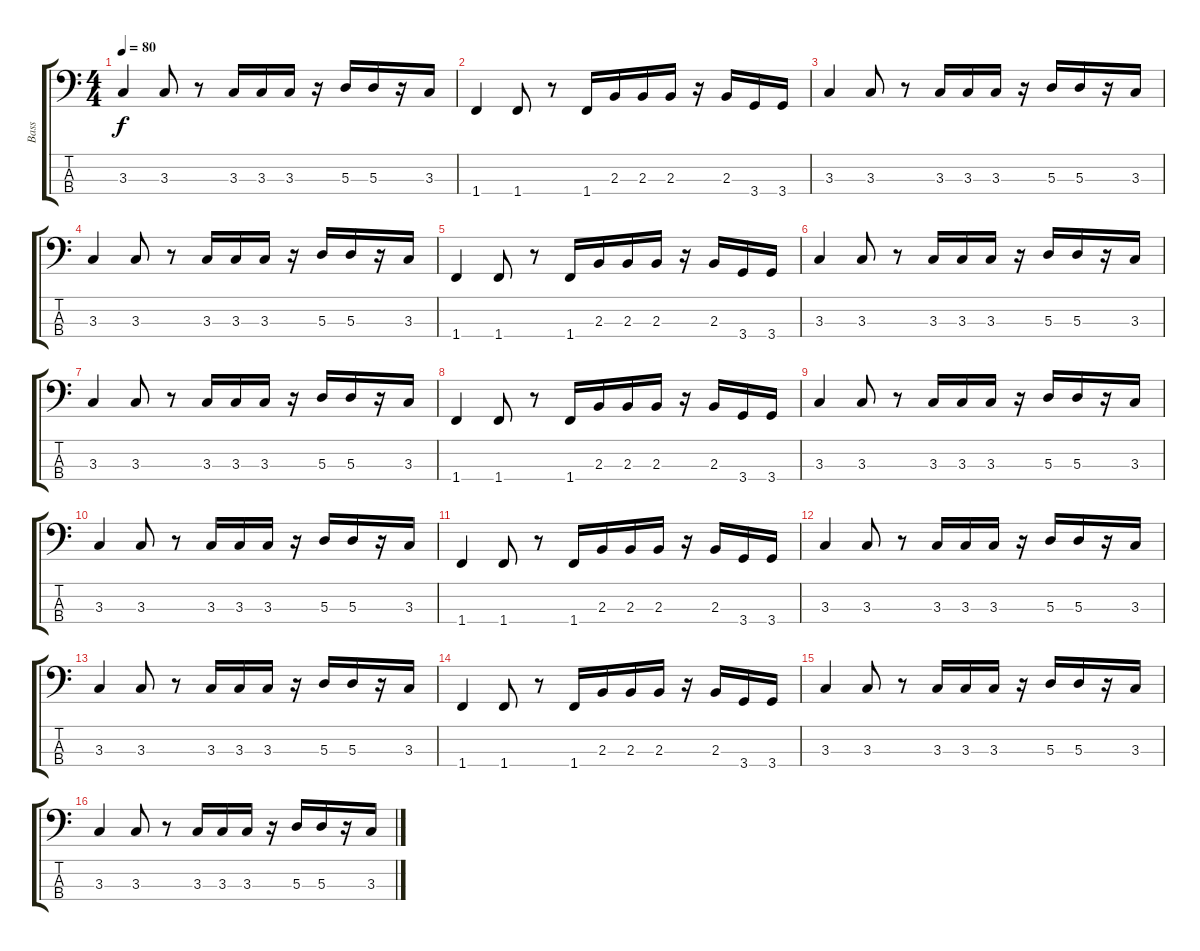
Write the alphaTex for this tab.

\track ("Bass" "Bass") {instrument electricbassfinger}
\staff {score tabs}
\tuning (G2 D2 A1 E1) {hide}
\ts (4 4)
\tempo 80
\clef f4
\ks c
3.3.4{dy f} 3.3.8 r.8 3.3.16 3.3.16 3.3.16 r.16 5.3.16 5.3.16 r.16 3.3.16 |
1.4.4 1.4.8 r.8 1.4.16 2.3.16 2.3.16 2.3.16 r.16 2.3.16 3.4.16 3.4.16 |
3.3.4 3.3.8 r.8 3.3.16 3.3.16 3.3.16 r.16 5.3.16 5.3.16 r.16 3.3.16 |
3.3.4 3.3.8 r.8 3.3.16 3.3.16 3.3.16 r.16 5.3.16 5.3.16 r.16 3.3.16 |
1.4.4 1.4.8 r.8 1.4.16 2.3.16 2.3.16 2.3.16 r.16 2.3.16 3.4.16 3.4.16 |
3.3.4 3.3.8 r.8 3.3.16 3.3.16 3.3.16 r.16 5.3.16 5.3.16 r.16 3.3.16 |
3.3.4 3.3.8 r.8 3.3.16 3.3.16 3.3.16 r.16 5.3.16 5.3.16 r.16 3.3.16 |
1.4.4 1.4.8 r.8 1.4.16 2.3.16 2.3.16 2.3.16 r.16 2.3.16 3.4.16 3.4.16 |
3.3.4 3.3.8 r.8 3.3.16 3.3.16 3.3.16 r.16 5.3.16 5.3.16 r.16 3.3.16 |
3.3.4 3.3.8 r.8 3.3.16 3.3.16 3.3.16 r.16 5.3.16 5.3.16 r.16 3.3.16 |
1.4.4 1.4.8 r.8 1.4.16 2.3.16 2.3.16 2.3.16 r.16 2.3.16 3.4.16 3.4.16 |
3.3.4 3.3.8 r.8 3.3.16 3.3.16 3.3.16 r.16 5.3.16 5.3.16 r.16 3.3.16 |
3.3.4 3.3.8 r.8 3.3.16 3.3.16 3.3.16 r.16 5.3.16 5.3.16 r.16 3.3.16 |
1.4.4 1.4.8 r.8 1.4.16 2.3.16 2.3.16 2.3.16 r.16 2.3.16 3.4.16 3.4.16 |
3.3.4 3.3.8 r.8 3.3.16 3.3.16 3.3.16 r.16 5.3.16 5.3.16 r.16 3.3.16 |
3.3.4 3.3.8 r.8 3.3.16 3.3.16 3.3.16 r.16 5.3.16 5.3.16 r.16 3.3.16
